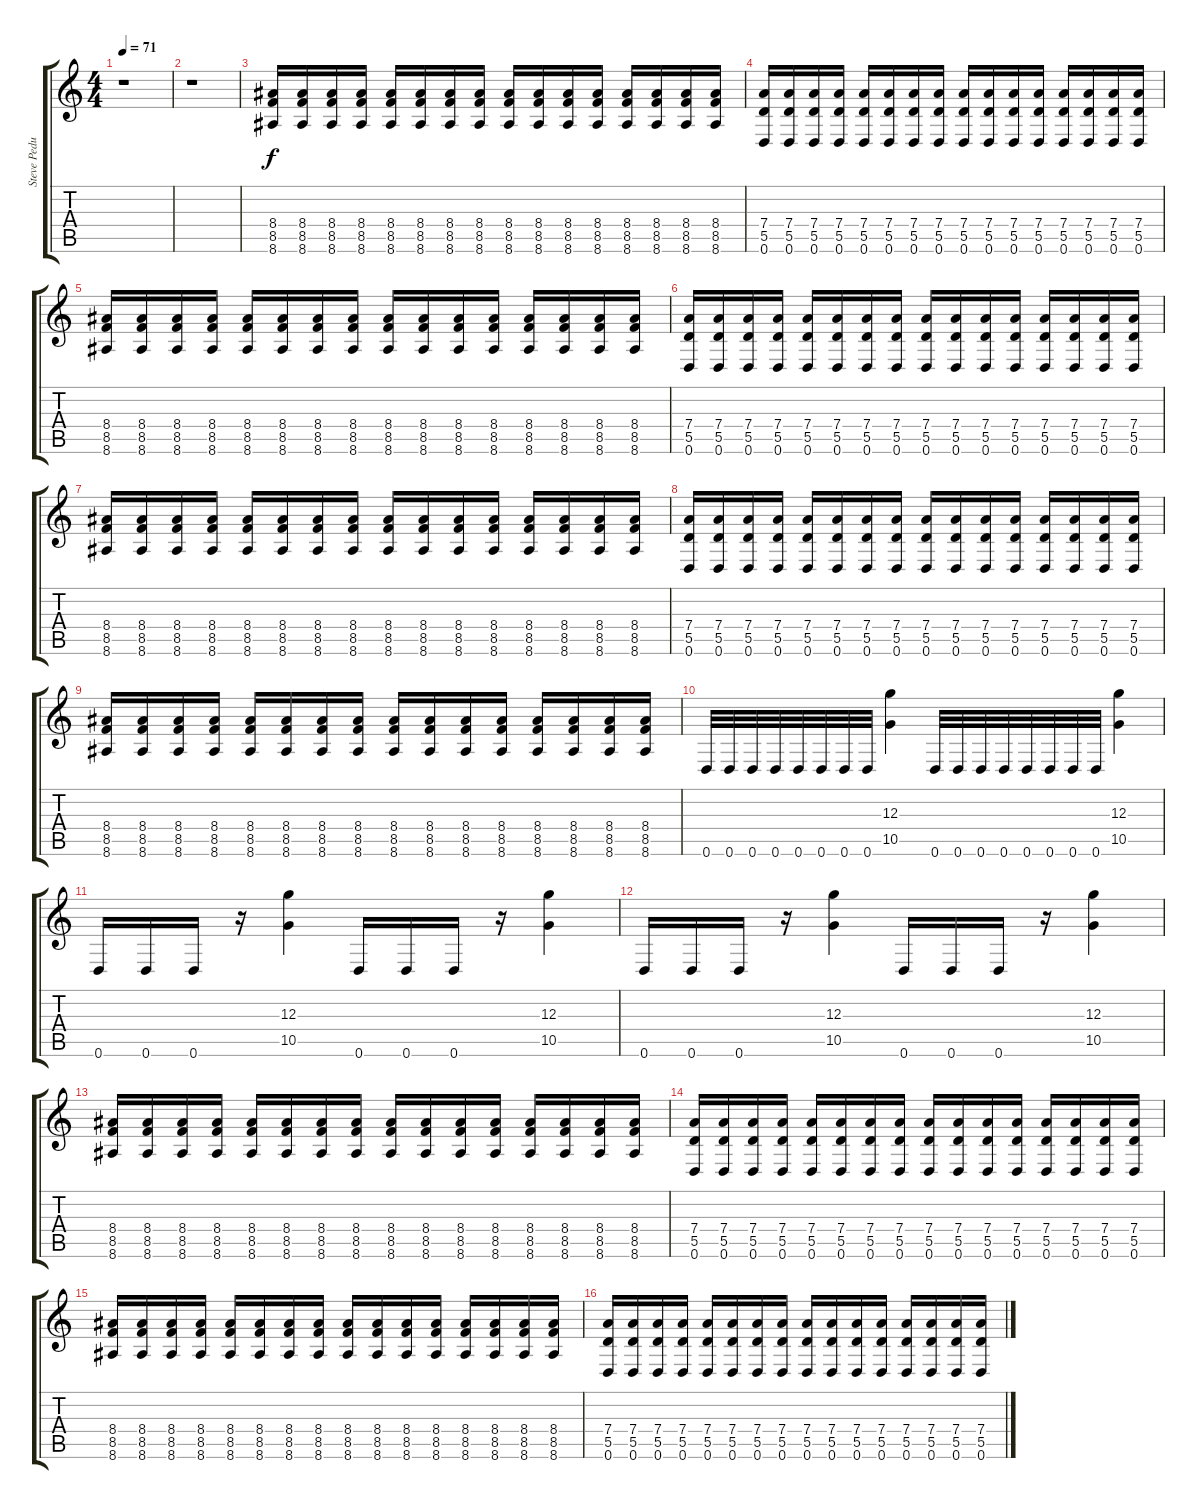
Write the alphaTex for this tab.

\track ("Steve Pedulla (Distortion Guitar 1)" "Steve Pedu") {instrument distortionguitar}
\staff {score tabs}
\tuning (E4 B3 G3 D3 A2 D2) {hide}
\ts (4 4)
\tempo 71
\clef g2
\ks c
r.1{dy f} |
r.1 |
(8.4 8.5 8.6).16 (8.4 8.5 8.6).16 (8.4 8.5 8.6).16 (8.4 8.5 8.6).16 (8.4 8.5 8.6).16 (8.4 8.5 8.6).16 (8.4 8.5 8.6).16 (8.4 8.5 8.6).16 (8.4 8.5 8.6).16 (8.4 8.5 8.6).16 (8.4 8.5 8.6).16 (8.4 8.5 8.6).16 (8.4 8.5 8.6).16 (8.4 8.5 8.6).16 (8.4 8.5 8.6).16 (8.4 8.5 8.6).16 |
(7.4 5.5 0.6).16 (7.4 5.5 0.6).16 (7.4 5.5 0.6).16 (7.4 5.5 0.6).16 (7.4 5.5 0.6).16 (7.4 5.5 0.6).16 (7.4 5.5 0.6).16 (7.4 5.5 0.6).16 (7.4 5.5 0.6).16 (7.4 5.5 0.6).16 (7.4 5.5 0.6).16 (7.4 5.5 0.6).16 (7.4 5.5 0.6).16 (7.4 5.5 0.6).16 (7.4 5.5 0.6).16 (7.4 5.5 0.6).16 |
(8.4 8.5 8.6).16 (8.4 8.5 8.6).16 (8.4 8.5 8.6).16 (8.4 8.5 8.6).16 (8.4 8.5 8.6).16 (8.4 8.5 8.6).16 (8.4 8.5 8.6).16 (8.4 8.5 8.6).16 (8.4 8.5 8.6).16 (8.4 8.5 8.6).16 (8.4 8.5 8.6).16 (8.4 8.5 8.6).16 (8.4 8.5 8.6).16 (8.4 8.5 8.6).16 (8.4 8.5 8.6).16 (8.4 8.5 8.6).16 |
(7.4 5.5 0.6).16 (7.4 5.5 0.6).16 (7.4 5.5 0.6).16 (7.4 5.5 0.6).16 (7.4 5.5 0.6).16 (7.4 5.5 0.6).16 (7.4 5.5 0.6).16 (7.4 5.5 0.6).16 (7.4 5.5 0.6).16 (7.4 5.5 0.6).16 (7.4 5.5 0.6).16 (7.4 5.5 0.6).16 (7.4 5.5 0.6).16 (7.4 5.5 0.6).16 (7.4 5.5 0.6).16 (7.4 5.5 0.6).16 |
(8.4 8.5 8.6).16 (8.4 8.5 8.6).16 (8.4 8.5 8.6).16 (8.4 8.5 8.6).16 (8.4 8.5 8.6).16 (8.4 8.5 8.6).16 (8.4 8.5 8.6).16 (8.4 8.5 8.6).16 (8.4 8.5 8.6).16 (8.4 8.5 8.6).16 (8.4 8.5 8.6).16 (8.4 8.5 8.6).16 (8.4 8.5 8.6).16 (8.4 8.5 8.6).16 (8.4 8.5 8.6).16 (8.4 8.5 8.6).16 |
(7.4 5.5 0.6).16 (7.4 5.5 0.6).16 (7.4 5.5 0.6).16 (7.4 5.5 0.6).16 (7.4 5.5 0.6).16 (7.4 5.5 0.6).16 (7.4 5.5 0.6).16 (7.4 5.5 0.6).16 (7.4 5.5 0.6).16 (7.4 5.5 0.6).16 (7.4 5.5 0.6).16 (7.4 5.5 0.6).16 (7.4 5.5 0.6).16 (7.4 5.5 0.6).16 (7.4 5.5 0.6).16 (7.4 5.5 0.6).16 |
(8.4 8.5 8.6).16 (8.4 8.5 8.6).16 (8.4 8.5 8.6).16 (8.4 8.5 8.6).16 (8.4 8.5 8.6).16 (8.4 8.5 8.6).16 (8.4 8.5 8.6).16 (8.4 8.5 8.6).16 (8.4 8.5 8.6).16 (8.4 8.5 8.6).16 (8.4 8.5 8.6).16 (8.4 8.5 8.6).16 (8.4 8.5 8.6).16 (8.4 8.5 8.6).16 (8.4 8.5 8.6).16 (8.4 8.5 8.6).16 |
0.6.32 0.6.32 0.6.32 0.6.32 0.6.32 0.6.32 0.6.32 0.6.32 (12.3 10.5).4 0.6.32 0.6.32 0.6.32 0.6.32 0.6.32 0.6.32 0.6.32 0.6.32 (12.3 10.5).4 |
0.6.16 0.6.16 0.6.16 r.16 (12.3 10.5).4 0.6.16 0.6.16 0.6.16 r.16 (12.3 10.5).4 |
0.6.16 0.6.16 0.6.16 r.16 (12.3 10.5).4 0.6.16 0.6.16 0.6.16 r.16 (12.3 10.5).4 |
(8.4 8.5 8.6).16 (8.4 8.5 8.6).16 (8.4 8.5 8.6).16 (8.4 8.5 8.6).16 (8.4 8.5 8.6).16 (8.4 8.5 8.6).16 (8.4 8.5 8.6).16 (8.4 8.5 8.6).16 (8.4 8.5 8.6).16 (8.4 8.5 8.6).16 (8.4 8.5 8.6).16 (8.4 8.5 8.6).16 (8.4 8.5 8.6).16 (8.4 8.5 8.6).16 (8.4 8.5 8.6).16 (8.4 8.5 8.6).16 |
(7.4 5.5 0.6).16 (7.4 5.5 0.6).16 (7.4 5.5 0.6).16 (7.4 5.5 0.6).16 (7.4 5.5 0.6).16 (7.4 5.5 0.6).16 (7.4 5.5 0.6).16 (7.4 5.5 0.6).16 (7.4 5.5 0.6).16 (7.4 5.5 0.6).16 (7.4 5.5 0.6).16 (7.4 5.5 0.6).16 (7.4 5.5 0.6).16 (7.4 5.5 0.6).16 (7.4 5.5 0.6).16 (7.4 5.5 0.6).16 |
(8.4 8.5 8.6).16 (8.4 8.5 8.6).16 (8.4 8.5 8.6).16 (8.4 8.5 8.6).16 (8.4 8.5 8.6).16 (8.4 8.5 8.6).16 (8.4 8.5 8.6).16 (8.4 8.5 8.6).16 (8.4 8.5 8.6).16 (8.4 8.5 8.6).16 (8.4 8.5 8.6).16 (8.4 8.5 8.6).16 (8.4 8.5 8.6).16 (8.4 8.5 8.6).16 (8.4 8.5 8.6).16 (8.4 8.5 8.6).16 |
(7.4 5.5 0.6).16 (7.4 5.5 0.6).16 (7.4 5.5 0.6).16 (7.4 5.5 0.6).16 (7.4 5.5 0.6).16 (7.4 5.5 0.6).16 (7.4 5.5 0.6).16 (7.4 5.5 0.6).16 (7.4 5.5 0.6).16 (7.4 5.5 0.6).16 (7.4 5.5 0.6).16 (7.4 5.5 0.6).16 (7.4 5.5 0.6).16 (7.4 5.5 0.6).16 (7.4 5.5 0.6).16 (7.4 5.5 0.6).16
